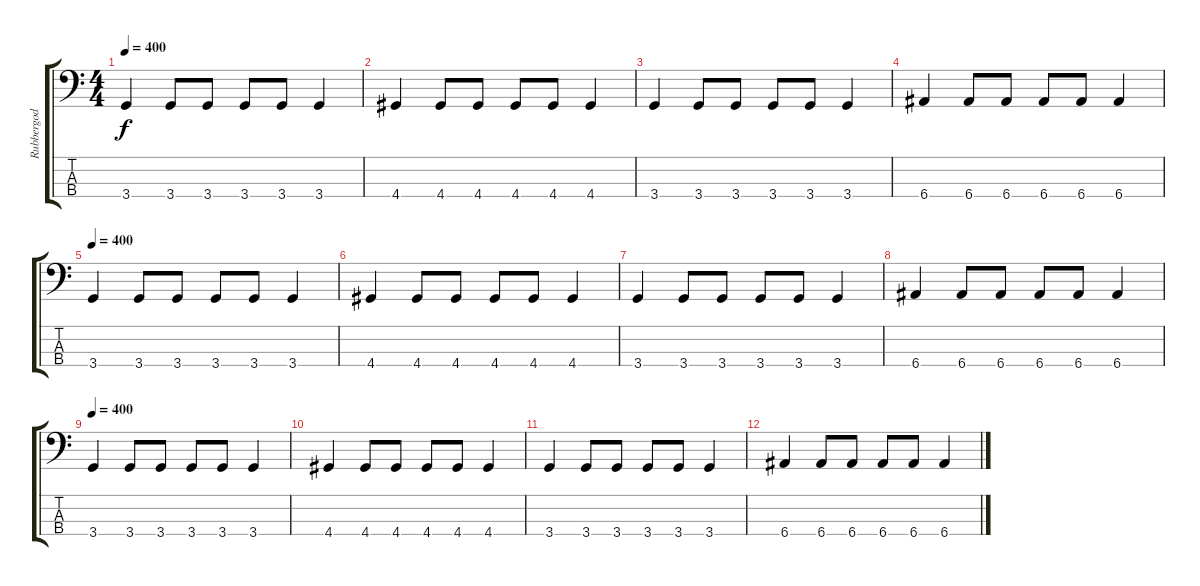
\track ("Rubbergod" "Rubbergod") {instrument electricbasspick}
\staff {score tabs}
\tuning (G2 D2 A1 E1) {hide}
\ts (4 4)
\tempo 400
\clef f4
\ks c
3.4.4{dy f} 3.4.8 3.4.8 3.4.8 3.4.8 3.4.4 |
4.4.4 4.4.8 4.4.8 4.4.8 4.4.8 4.4.4 |
3.4.4 3.4.8 3.4.8 3.4.8 3.4.8 3.4.4 |
6.4.4 6.4.8 6.4.8 6.4.8 6.4.8 6.4.4 |
\tempo 400
3.4.4 3.4.8 3.4.8 3.4.8 3.4.8 3.4.4 |
4.4.4 4.4.8 4.4.8 4.4.8 4.4.8 4.4.4 |
3.4.4 3.4.8 3.4.8 3.4.8 3.4.8 3.4.4 |
6.4.4 6.4.8 6.4.8 6.4.8 6.4.8 6.4.4 |
\tempo 400
3.4.4 3.4.8 3.4.8 3.4.8 3.4.8 3.4.4 |
4.4.4 4.4.8 4.4.8 4.4.8 4.4.8 4.4.4 |
3.4.4 3.4.8 3.4.8 3.4.8 3.4.8 3.4.4 |
6.4.4 6.4.8 6.4.8 6.4.8 6.4.8 6.4.4
